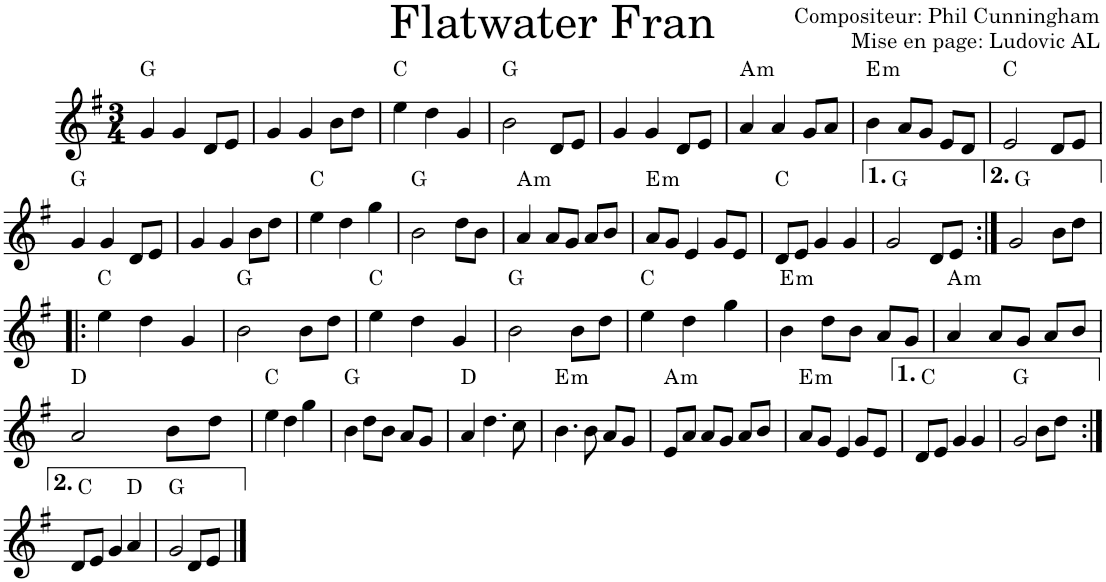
**kern	**harte
*part1	*part1
*staff1	*
*I"Voice	*
*I'V	*
*clefG2	*
*k[f#]	*
*M3/4	*
=1	=1
4g/	G:maj
4g/	.
8d/L	.
8e/J	.
=2	=2
4g/	.
4g/	.
8b\L	.
8dd\J	.
=3	=3
4ee\	C:maj
4dd\	.
4g/	.
=4	=4
2b\	G:maj
8d/L	.
8e/J	.
=5	=5
4g/	.
4g/	.
8d/L	.
8e/J	.
=6	=6
!	!LO:H:kt=m
4a/	A:min
4a/	.
8g/L	.
8a/J	.
=7	=7
!	!LO:H:kt=m
4b\	E:min
8a/L	.
8g/J	.
8e/L	.
8d/J	.
=8	=8
2e/	C:maj
8d/L	.
8e/J	.
!!LO:LB:g=z
=9	=9
4g/	G:maj
4g/	.
8d/L	.
8e/J	.
=10	=10
4g/	.
4g/	.
8b\L	.
8dd\J	.
=11	=11
4ee\	C:maj
4dd\	.
4gg\	.
=12	=12
2b\	G:maj
8dd\L	.
8b\J	.
=13	=13
!	!LO:H:kt=m
4a/	A:min
8a/L	.
8g/J	.
8a/L	.
8b/J	.
=14	=14
!	!LO:H:kt=m
8a/L	E:min
8g/J	.
4e/	.
8g/L	.
8e/J	.
=15	=15
8d/L	C:maj
8e/J	.
4g/	.
4g/	.
=16	=16
2g/	G:maj
8d/L	.
8e/J	.
=17:|!	=17:|!
2g/	G:maj
8b\L	.
8dd\J	.
!!LO:LB:g=z
=18!|:	=18!|:
4ee\	C:maj
4dd\	.
4g/	.
=19	=19
2b\	G:maj
8b\L	.
8dd\J	.
=20	=20
4ee\	C:maj
4dd\	.
4g/	.
=21	=21
2b\	G:maj
8b\L	.
8dd\J	.
=22	=22
4ee\	C:maj
4dd\	.
4gg\	.
=23	=23
!	!LO:H:kt=m
4b\	E:min
8dd\L	.
8b\J	.
8a/L	.
8g/J	.
=24	=24
!	!LO:H:kt=m
4a/	A:min
8a/L	.
8g/J	.
8a/L	.
8b/J	.
!!LO:LB:g=z
=25	=25
2a/	D:maj
8b\L	.
8dd\J	.
=26	=26
4ee\	C:maj
4dd\	.
4gg\	.
=27	=27
4b\	G:maj
8dd\L	.
8b\J	.
8a/L	.
8g/J	.
=28	=28
4a/	D:maj
4.dd\	.
8cc\	.
=29	=29
!	!LO:H:kt=m
4.b\	E:min
8b\	.
8a/L	.
8g/J	.
=30	=30
!	!LO:H:kt=m
8e/L	A:min
8a/J	.
8a/L	.
8g/J	.
8a/L	.
8b/J	.
=31	=31
!	!LO:H:kt=m
8a/L	E:min
8g/J	.
4e/	.
8g/L	.
8e/J	.
=32	=32
8d/L	C:maj
8e/J	.
4g/	.
4g/	.
=33	=33
2g/	G:maj
8b\L	.
8dd\J	.
!!LO:LB:g=z
=34:|!	=34:|!
8d/L	C:maj
8e/J	.
4g/	.
4a/	D:maj
=35	=35
2g/	G:maj
8d/L	.
8e/J	.
==	==
*-	*-
